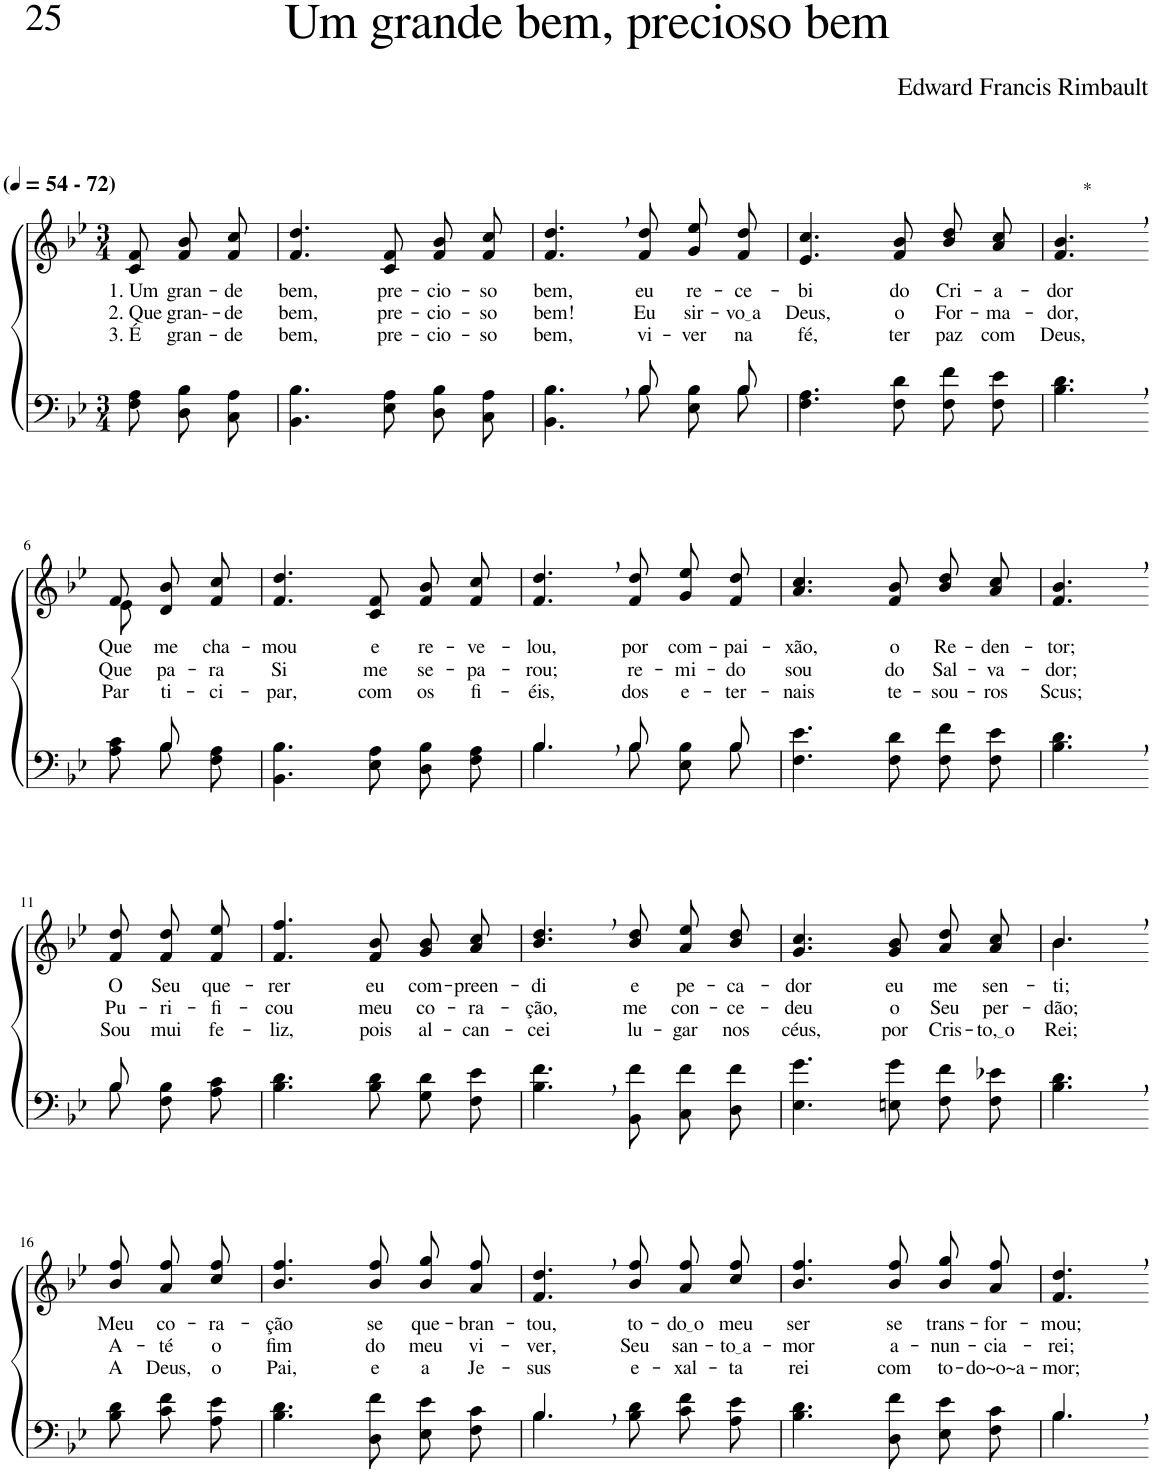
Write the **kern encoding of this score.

**kern	**kern	**text	**text	**text
*part2	*part1	*part1	*part1	*part1
*staff2	*staff1	*staff1	*staff1	*staff1
*I"Parte III e IV	*I"Parte I e II	*	*	*
*clefF4	*clefG2	*	*	*
*Trd2c3	*Trd2c3	*	*	*
*k[b-e-]	*k[b-e-]	*	*	*
*M3/4	*M3/4	*	*	*
*MM54	*MM54	*	*	*
=1	=1	=1	=1	=1
!	!LO:TX:a:B:t=(	!	!	!
!	!LO:TX:a:B:t=- 72)	!	!	!
!	!	!LO:LY:b	!LO:LY:b	!LO:LY:b
8F\ 8A\	8c/ 8f/	1. Um	2. Que	3. É
!	!	!LO:LY:b	!LO:LY:b	!LO:LY:b
8D\ 8B-\L	8f/ 8b-/L	gran-	gran--	gran-
!	!	!LO:LY:b	!LO:LY:b	!LO:LY:b
8C\ 8A\J	8f/ 8cc/J	-de	-de	-de
=2	=2	=2	=2	=2
!	!	!LO:LY:b	!LO:LY:b	!LO:LY:b
4.BB-\ 4.B-\	4.f/ 4.dd/	bem,	bem,	bem,
!	!	!LO:LY:b	!LO:LY:b	!LO:LY:b
8E-\ 8A\	8c/ 8f/	pre-	pre-	pre-
!	!	!LO:LY:b	!LO:LY:b	!LO:LY:b
8D\ 8B-\L	8f/ 8b-/L	-cio-	-cio-	-cio-
!	!	!LO:LY:b	!LO:LY:b	!LO:LY:b
8C\ 8A\J	8f/ 8cc/J	-so	-so	-so
=3	=3	=3	=3	=3
*^	*	*	*	*
!	!	!	!LO:LY:b	!LO:LY:b	!LO:LY:b
4.ryy	4.BB-\ 4.B-\	4.f/, 4.dd/,	bem,	bem!	bem,
!	!	!	!LO:LY:b	!LO:LY:b	!LO:LY:b
8B-/	8B-\	8f/ 8dd/	eu	Eu	vi-
!	!	!	!LO:LY:b	!LO:LY:b	!LO:LY:b
8ryy	8E-\ 8B-\L	8g\ 8ee-\L	re-	sir-	-ver
!	!	!	!LO:LY:b	!LO:LY:b	!LO:LY:b
8B-/	8B-\J	8f\ 8dd\J	-ce-	vo a	na
=4	=4	=4	=4	=4	=4
!	!	!	!LO:LY:b	!LO:LY:b	!LO:LY:b
*v	*v	*	*	*	*
4.F\ 4.A\	4.e-/ 4.cc/	-bi	Deus,	fé,
!	!	!LO:LY:b	!LO:LY:b	!LO:LY:b
8F\ 8d\	8f/ 8b-/	do	o	ter
!	!	!LO:LY:b	!LO:LY:b	!LO:LY:b
8F\ 8f\L	8b-\ 8dd\L	Cri-	For-	paz
!	!	!LO:LY:b	!LO:LY:b	!LO:LY:b
8F\ 8e-\J	8a\ 8cc\J	-a-	-ma-	com
=5	=5	=5	=5	=5
!	!LO:TX:a:t=*	!	!	!
!	!	!LO:LY:b	!LO:LY:b	!LO:LY:b
4.B-\, 4.d\,	4.f/, 4.b-/,	-dor	-dor,	Deus,
!!LO:LB:g=z
=6-	=6-	=6-	=6-	=6-
*^	*^	*	*	*
!	!	!	!	!LO:LY:b	!LO:LY:b	!LO:LY:b
8ryy	8A\ 8c\	8f/	8e-\	Que	Que	Par-
!	!	!	!	!LO:LY:b	!LO:LY:b	!LO:LY:b
8B-/	8B-\L	8d/ 8b-/L	4ryy	me	pa-	-ti-
!	!	!	!	!LO:LY:b	!LO:LY:b	!LO:LY:b
8ryy	8F\ 8A\J	8f/ 8cc/J	.	cha-	-ra	-ci-
*	*	*v	*v	*	*	*
=7	=7	=7	=7	=7	=7
!	!	!	!LO:LY:b	!LO:LY:b	!LO:LY:b
*v	*v	*	*	*	*
4.BB-\ 4.B-\	4.f/ 4.dd/	-mou	Si	-par,
!	!	!LO:LY:b	!LO:LY:b	!LO:LY:b
8E-\ 8A\	8c/ 8f/	e	me	com
!	!	!LO:LY:b	!LO:LY:b	!LO:LY:b
8D\ 8B-\L	8f/ 8b-/L	re-	se-	os
!	!	!LO:LY:b	!LO:LY:b	!LO:LY:b
8F\ 8A\J	8f/ 8cc/J	-ve-	-pa-	fi-
=8	=8	=8	=8	=8
*^	*	*	*	*
!	!	!	!LO:LY:b	!LO:LY:b	!LO:LY:b
4.B-,/	4.B-\	4.f/, 4.dd/,	-lou,	-rou;	-éis,
!	!	!	!LO:LY:b	!LO:LY:b	!LO:LY:b
8B-/	8B-\	8f/ 8dd/	por	re-	dos
!	!	!	!LO:LY:b	!LO:LY:b	!LO:LY:b
8ryy	8E-\ 8B-\L	8g\ 8ee-\L	com-	-mi-	e-
!	!	!	!LO:LY:b	!LO:LY:b	!LO:LY:b
8B-/	8B-\J	8f\ 8dd\J	-pai-	-do	-ter-
=9	=9	=9	=9	=9	=9
!	!	!	!LO:LY:b	!LO:LY:b	!LO:LY:b
*v	*v	*	*	*	*
4.F\ 4.e-\	4.a/ 4.cc/	-xão,	sou	-nais
!	!	!LO:LY:b	!LO:LY:b	!LO:LY:b
8F\ 8d\	8f/ 8b-/	o	do	te-
!	!	!LO:LY:b	!LO:LY:b	!LO:LY:b
8F\ 8f\L	8b-\ 8dd\L	Re-	Sal-	-sou-
!	!	!LO:LY:b	!LO:LY:b	!LO:LY:b
8F\ 8e-\J	8a\ 8cc\J	-den-	-va-	-ros
=10	=10	=10	=10	=10
!	!	!LO:LY:b	!LO:LY:b	!LO:LY:b
4.B-\, 4.d\,	4.f/, 4.b-/,	-tor;	-dor;	Scus;
!!LO:LB:g=z
=11-	=11-	=11-	=11-	=11-
*^	*	*	*	*
!	!	!	!LO:LY:b	!LO:LY:b	!LO:LY:b
8B-/	8B-\	8f/ 8dd/	O	Pu-	Sou
!	!	!	!LO:LY:b	!LO:LY:b	!LO:LY:b
4ryy	8F\ 8B-\L	8f\ 8dd\L	Seu	-ri-	mui
!	!	!	!LO:LY:b	!LO:LY:b	!LO:LY:b
.	8A\ 8c\J	8f\ 8ee-\J	que-	-fi-	fe-
=12	=12	=12	=12	=12	=12
!	!	!	!LO:LY:b	!LO:LY:b	!LO:LY:b
*v	*v	*	*	*	*
4.B-\ 4.d\	4.f/ 4.ff/	-rer	-cou	-liz,
!	!	!LO:LY:b	!LO:LY:b	!LO:LY:b
8B-\ 8d\	8f/ 8b-/	eu	meu	pois
!	!	!LO:LY:b	!LO:LY:b	!LO:LY:b
8G\ 8d\L	8g/ 8b-/L	com-	co-	al-
!	!	!LO:LY:b	!LO:LY:b	!LO:LY:b
8F\ 8e-\J	8a/ 8cc/J	-preen-	-ra-	-can-
=13	=13	=13	=13	=13
!	!	!LO:LY:b	!LO:LY:b	!LO:LY:b
4.B-\, 4.f\,	4.b-/, 4.dd/,	-di	-ção,	-cei
!	!	!LO:LY:b	!LO:LY:b	!LO:LY:b
8BB-\ 8f\	8b-/ 8dd/	e	me	lu-
!	!	!LO:LY:b	!LO:LY:b	!LO:LY:b
8C\ 8f\L	8a\ 8ee-\L	pe-	con-	-gar
!	!	!LO:LY:b	!LO:LY:b	!LO:LY:b
8D\ 8f\J	8b-\ 8dd\J	-ca-	-ce-	nos
=14	=14	=14	=14	=14
!	!	!LO:LY:b	!LO:LY:b	!LO:LY:b
4.E-\ 4.g\	4.g/ 4.cc/	-dor	-deu	céus,
!	!	!LO:LY:b	!LO:LY:b	!LO:LY:b
8En\ 8g\	8g/ 8b-/	eu	o	por
!	!	!LO:LY:b	!LO:LY:b	!LO:LY:b
8F\ 8f\L	8a\ 8dd\L	me	Seu	Cris-
!	!	!LO:LY:b	!LO:LY:b	!LO:LY:b
8F\ 8e-X\J	8a\ 8cc\J	sen-	per-	to, o
=15	=15	=15	=15	=15
!	!	!LO:LY:b	!LO:LY:b	!LO:LY:b
*	*^	*	*	*
4.B-\, 4.d\,	4.b-,\	4.b-/	-ti;	-dão;	Rei;
!!LO:LB:g=z
=16-	=16-	=16-	=16-	=16-	=16-
!	!	!	!LO:LY:b	!LO:LY:b	!LO:LY:b
*	*v	*v	*	*	*
8B-\ 8d\	8b-/ 8ff/	Meu	A-	A
!	!	!LO:LY:b	!LO:LY:b	!LO:LY:b
8c\ 8f\L	8a\ 8ff\L	co-	-té	Deus,
!	!	!LO:LY:b	!LO:LY:b	!LO:LY:b
8A\ 8e-\J	8cc\ 8ff\J	-ra-	o	o
=17	=17	=17	=17	=17
!	!	!LO:LY:b	!LO:LY:b	!LO:LY:b
4.B-\ 4.d\	4.b-/ 4.ff/	-ção	fim	Pai,
!	!	!LO:LY:b	!LO:LY:b	!LO:LY:b
8D\ 8f\	8b-/ 8ff/	se	do	e
!	!	!LO:LY:b	!LO:LY:b	!LO:LY:b
8E-\ 8e-\L	8b-\ 8gg\L	que-	meu	a
!	!	!LO:LY:b	!LO:LY:b	!LO:LY:b
8F\ 8c\J	8a\ 8ff\J	-bran-	vi-	Je-
=18	=18	=18	=18	=18
*^	*	*	*	*
!	!	!	!LO:LY:b	!LO:LY:b	!LO:LY:b
4.B-,\	4.B-/	4.f/, 4.dd/,	-tou,	-ver,	-sus
!	!	!	!LO:LY:b	!LO:LY:b	!LO:LY:b
8B-\ 8d\	4.ryy	8b-/ 8ff/	to-	Seu	e-
!	!	!	!LO:LY:b	!LO:LY:b	!LO:LY:b
8c\ 8f\L	.	8a\ 8ff\L	do o	san-	-xal-
!	!	!	!LO:LY:b	!LO:LY:b	!LO:LY:b
8A\ 8e-\J	.	8cc\ 8ff\J	meu	to a	-ta
*v	*v	*	*	*	*
=19	=19	=19	=19	=19
!	!	!LO:LY:b	!LO:LY:b	!LO:LY:b
4.B-\ 4.d\	4.b-/ 4.ff/	ser	-mor	rei
!	!	!LO:LY:b	!LO:LY:b	!LO:LY:b
8D\ 8f\	8b-/ 8ff/	se	a-	com
!	!	!LO:LY:b	!LO:LY:b	!LO:LY:b
8E-\ 8e-\L	8b-\ 8gg\L	trans-	-nun-	to-
!	!	!LO:LY:b	!LO:LY:b	!LO:LY:b
8F\ 8c\J	8a\ 8ff\J	-for-	-cia-	-do~o~a-
=20	=20	=20	=20	=20
*^	*	*	*	*
!	!	!	!LO:LY:b	!LO:LY:b	!LO:LY:b
4.B-,\	4.B-/	4.f/, 4.dd/,	-mou;	-rei;	-mor;
*v	*v	*	*	*	*
=-	=-	=-	=-	=-
*-	*-	*-	*-	*-
